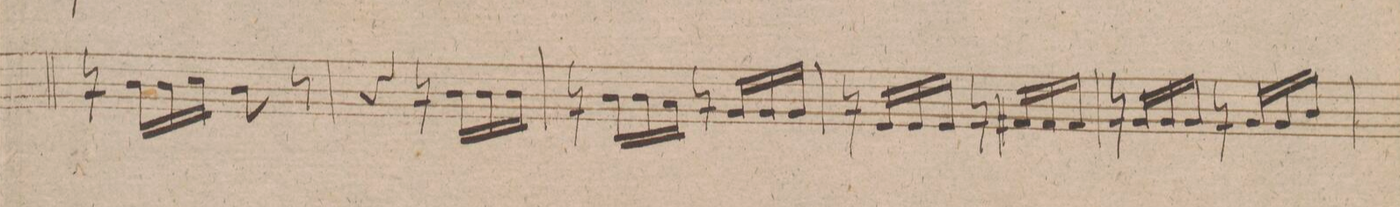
**kern	**dynam
*I"Violino 2do	*
*clefG2	*
*k[f#]	*
*M2/4	*
16r	.
16b\LL	.
16b\	.
16cc\JJ	.
8b\	.
8r	.
=105	=105
4r	.
16r	.
16b\LL	.
16b\	.
16b\JJ	.
=106	=106
16r	.
16bLL\	.
16b\	.
16a/JJ	.
16r	.
16g/LL	.
16g/	.
16g/JJ	.
=107	=107
16r	.
16e/LL	.
16e/	.
16e/JJ	.
16r	.
16f#X/LL	.
16f#/	.
16f#/JJ	.
=108	=108
16r	.
16g/LL	.
16g/	.
16g/JJ	.
16r	.
16g/LL	.
16g/	.
16b\JJ	.
=109	=109
*-	*-
